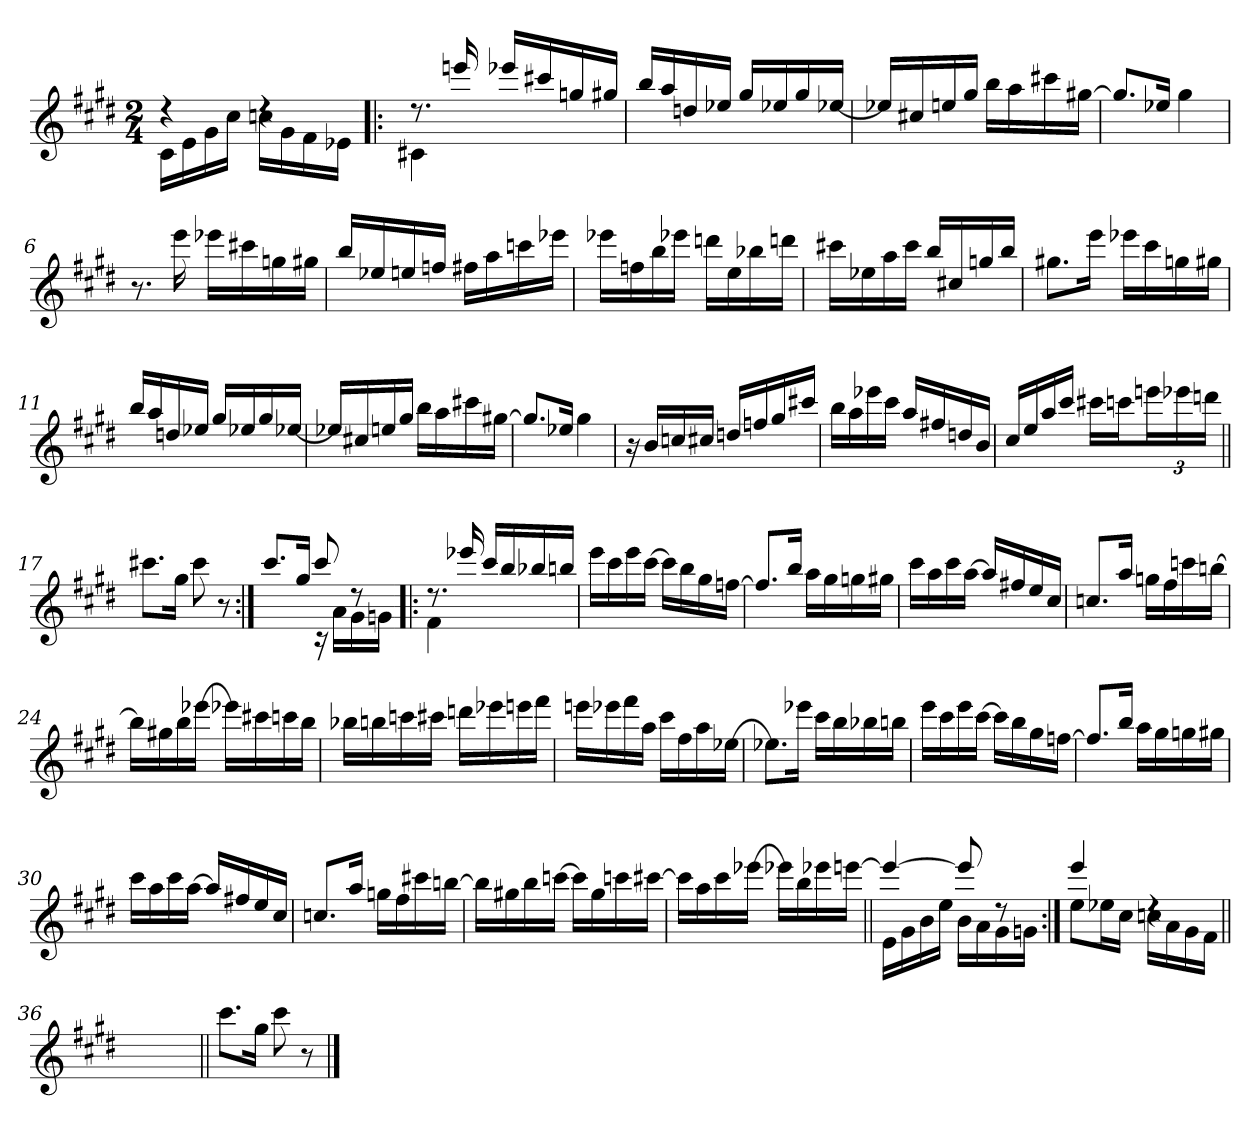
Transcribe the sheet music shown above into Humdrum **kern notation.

**kern
*part1
*staff1
*clefG2
*k[f#c#g#d#]
*E:
*M2/4
=1
*^
4rdd	16c#\LL
.	16e\
.	16g#\
.	16cc#\JJ
4rdd	16ccn\LL
.	16g#\
.	16f#\
.	16e-X\JJ
=2!|:	=2!|:
8.rdd	4c#X\
16eeen/	.
16eee-X/LL	4ryy
16ccc#X/	.
16ggn/	.
16gg#X/JJ	.
*v	*v
=3
16bb/LL
16aa/
16ddn/
16ee-X/JJ
16gg#/LL
16ee-X/
16gg#/
[<16ee-X/JJ
=4
16ee-X/LL]
16cc#X/
16een/
16gg#/JJ
16bb\LL
16aa\
16ccc#X\
[>16gg#X\JJ
!!LO:LB:g=z
=5
8.gg#/L]
16ee-X/Jk
4gg#\
=6
8.r
16eee\
16eee-X\LL
16ccc#X\
16ggn\
16gg#X\JJ
=7
16bb/LL
16ee-X/
16een/
16ffn/JJ
16ff#X\LL
16aa\
16cccn\
16eee-X\JJ
=8
16eee-X\LL
16ffn\
16bb\
16eee-X\JJ
16dddn\LL
16ee\
16bb-X\
16dddn\JJ
!!LO:LB:g=z
=9
16ccc#X\LL
16ee-X\
16aa\
16ccc#\JJ
16bb/LL
16cc#X/
16ggn/
16bb/JJ
=10
8.gg#X\L
16eee\Jk
16eee-X\LL
16ccc#\
16ggn\
16gg#X\JJ
=11
16bb/LL
16aa/
16ddn/
16ee-X/JJ
16gg#/LL
16ee-X/
16gg#/
[<16ee-X/JJ
=12
16ee-X/LL]
16cc#X/
16een/
16gg#/JJ
16bb\LL
16aa\
16ccc#X\
[>16gg#X\JJ
!!LO:LB:g=z
=13
8.gg#/L]
16ee-X/Jk
4gg#\
=14
16r
16b/LL
16ccn/
16cc#X/JJ
16ddn/LL
16ffn/
16gg#/
16ccc#X/JJ
=15
16bb\LL
16aa\
16eee-X\
16ccc#\JJ
16aa/LL
16ff#X/
16ddn/
16b/JJ
=16
16cc#/LL
16ee/
16aa/
16ccc#/JJ
16ccc#X\LL
16cccn\J
24eeen\L
24eee-X\
24dddn\JJ
!!LO:LB:g=z
=17||
8.ccc#X\L
16gg#\Jk
8ccc#\
8r
=18:|!
*^
8.ccc#/L	4ryy
16gg#/Jk	.
8ccc#/	16rc
.	16a\LL
8rdd	16g#\
.	16gn\JJ
=19!|:	=19!|:
8.rdd	4f#\
16eee-X/	.
16ccc#/LL	4ryy
16bb/	.
16bb-X/	.
16bbn/JJ	.
*v	*v
=20
16eee\LL
16ccc#\
16eee\
[>16ccc#\JJ
16ccc#\LL]
16bb\
16gg#\
[<16ffn\JJ
!!LO:LB:g=z
=21
8.ffn/L]
16bb/Jk
16aa\LL
16gg#\
16ggn\
16gg#X\JJ
=22
16ccc#\LL
16aa\
16ccc#\
[>16aa\JJ
16aa/LL]
16ff#X/
16ee/
16cc#/JJ
=23
8.ccn/L
16aa/Jk
16ggn\LL
16ff#\
16cccn\
[>16bbn\JJ
=24
16bb\LL]
16gg#X\
16bb\
[>16eee-X\JJ
16eee-X\LL]
16ccc#X\
16cccn\
16bb\JJ
!!LO:LB:g=z
=25
16bb-X\LL
16bbn\
16cccn\
16ccc#X\JJ
16dddn\LL
16eee-X\
16eeen\
16fff#\JJ
=26
16eeen\LL
16eee-X\
16fff#\
16aa\JJ
16ccc#\LL
16ff#\
16aa\
[<16ee-X\JJ
=27
8.ee-X\L]
16eee-X\Jk
16ccc#\LL
16bb\
16bb-X\
16bbn\JJ
=28
16eee\LL
16ccc#\
16eee\
[>16ccc#\JJ
16ccc#\LL]
16bb\
16gg#\
[<16ffn\JJ
!!LO:LB:g=z
=29
8.ffn/L]
16bb/Jk
16aa\LL
16gg#\
16ggn\
16gg#X\JJ
=30
16ccc#\LL
16aa\
16ccc#\
[>16aa\JJ
16aa/LL]
16ff#X/
16ee/
16cc#/JJ
=31
8.ccn/L
16aa/Jk
16ggn\LL
16ff#\
16ccc#X\
[>16bbn\JJ
=32
16bb\LL]
16gg#X\
16bb\
[16cccn\JJ
16cccn\LL]
16gg#\
16cccn\
[>16ccc#X\JJ
!!LO:LB:g=z
=33
16ccc#\LL]
16aa\
16ccc#\
[>16eee-X\JJ
16eee-X\LL]
16bb\
16eee-X\
[>16eeen\JJ
=34||
*^
4eee/_	16e\LL
.	16g#\
.	16b\
.	16ee\JJ
8eee/]	16b\LL
.	16a\
8rdd	16g#\
.	16gn\JJ
=35:|!	=35:|!
4eee/	8ee\L
.	16ee-X\L
.	16cc#\JJ
4rdd	16ccn\LL
.	16a\
.	16g#\
.	16f#\JJ
*v	*v
=36||
2ryy
=37||
8.ccc#\L
16gg#\Jk
8ccc#\
8r
==
*-
